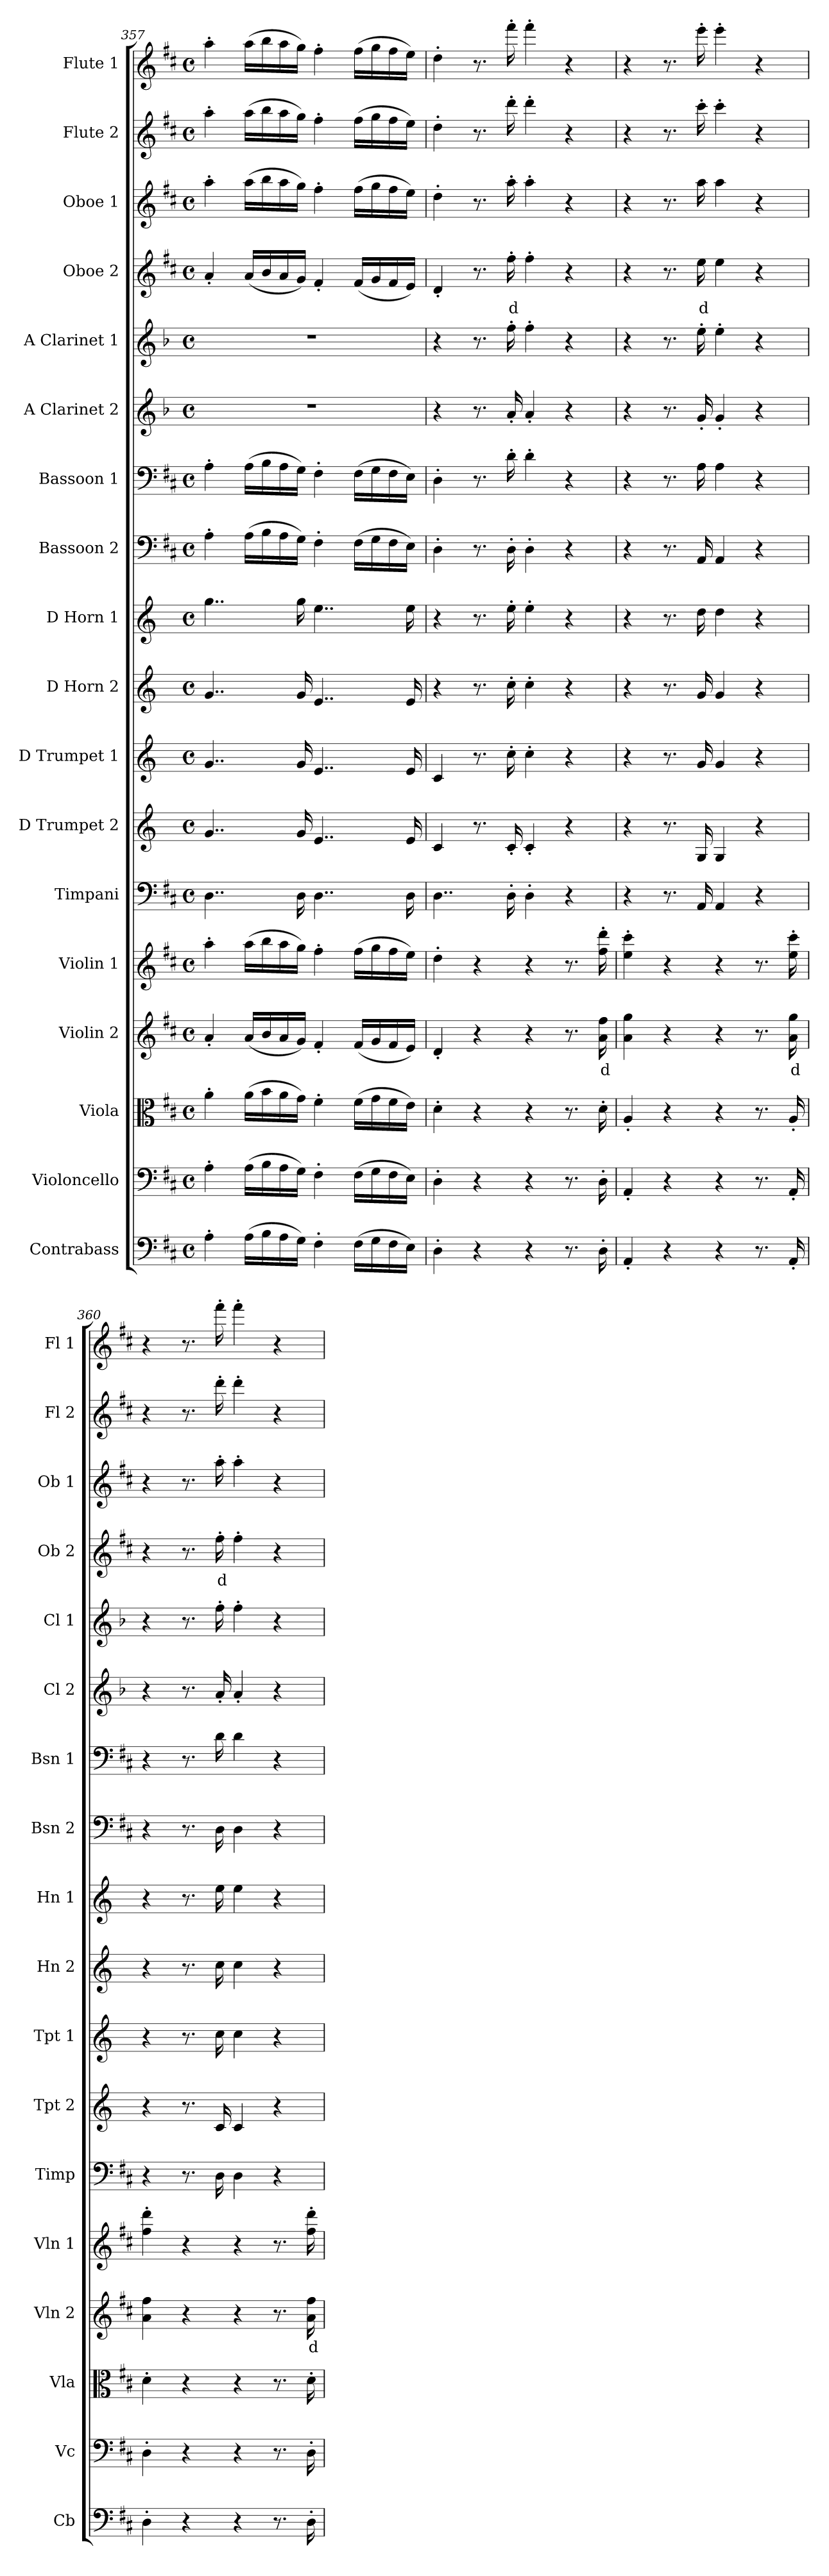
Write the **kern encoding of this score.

**kern	**kern	**kern	**kern	**text	**kern	**kern	**kern	**kern	**kern	**kern	**kern	**kern	**kern	**kern	**kern	**text	**kern	**kern	**kern
*part18	*part17	*part16	*part15	*part15	*part14	*part13	*part12	*part11	*part10	*part9	*part8	*part7	*part6	*part5	*part4	*part4	*part3	*part2	*part1
*staff18	*staff17	*staff16	*staff15	*staff15	*staff14	*staff13	*staff12	*staff11	*staff10	*staff9	*staff8	*staff7	*staff6	*staff5	*staff4	*staff4	*staff3	*staff2	*staff1
*I"Contrabass	*I"Violoncello	*I"Viola	*I"Violin 2	*	*I"Violin 1	*I"Timpani	*I"D Trumpet 2	*I"D Trumpet 1	*I"D Horn 2	*I"D Horn 1	*I"Bassoon 2	*I"Bassoon 1	*I"A Clarinet 2	*I"A Clarinet 1	*I"Oboe 2	*	*I"Oboe 1	*I"Flute 2	*I"Flute 1
*I'Cb	*I'Vc	*I'Vla	*I'Vln 2	*	*I'Vln 1	*I'Timp	*I'Tpt 2	*I'Tpt 1	*I'Hn 2	*I'Hn 1	*I'Bsn 2	*I'Bsn 1	*I'Cl 2	*I'Cl 1	*I'Ob 2	*	*I'Ob 1	*I'Fl 2	*I'Fl 1
*clefF4	*clefF4	*clefC3	*clefG2	*	*clefG2	*clefF4	*clefG2	*clefG2	*clefG2	*clefG2	*clefF4	*clefF4	*clefG2	*clefG2	*clefG2	*	*clefG2	*clefG2	*clefG2
*ITrd7c12	*	*	*	*	*	*	*ITrd-1c-2	*ITrd-1c-2	*ITrd6c10	*ITrd6c10	*	*	*ITrd2c3	*ITrd2c3	*	*	*	*	*
*k[f#c#]	*k[f#c#]	*k[f#c#]	*k[f#c#]	*	*k[f#c#]	*k[f#c#]	*k[f#c#]	*k[f#c#]	*k[f#c#]	*k[f#c#]	*k[f#c#]	*k[f#c#]	*k[f#c#]	*k[f#c#]	*k[f#c#]	*	*k[f#c#]	*k[f#c#]	*k[f#c#]
*M4/4	*M4/4	*M4/4	*M4/4	*	*M4/4	*M4/4	*M4/4	*M4/4	*M4/4	*M4/4	*M4/4	*M4/4	*M4/4	*M4/4	*M4/4	*	*M4/4	*M4/4	*M4/4
*met(c)	*met(c)	*met(c)	*met(c)	*	*met(c)	*met(c)	*met(c)	*met(c)	*met(c)	*met(c)	*met(c)	*met(c)	*met(c)	*met(c)	*met(c)	*	*met(c)	*met(c)	*met(c)
=357	=357	=357	=357	=357	=357	=357	=357	=357	=357	=357	=357	=357	=357	=357	=357	=357	=357	=357	=357
4AA'\	4A'\	4a'\	4a'/	.	4aa'\	4..D\	4..a/	4..a/	4..A/	4..a\	4A'\	4A'\	1r	1r	4a'/	.	4aa'\	4aa'\	4aa'\
(16AA\LL	(16A\LL	(16a\LL	(16a/LL	.	(16aa\LL	.	.	.	.	.	(16A\LL	(16A\LL	.	.	(16a/LL	.	(16aa\LL	(16aa\LL	(16aa\LL
16BB\	16B\	16b\	16b/	.	16bb\	.	.	.	.	.	16B\	16B\	.	.	16b/	.	16bb\	16bb\	16bb\
16AA\	16A\	16a\	16a/	.	16aa\	.	.	.	.	.	16A\	16A\	.	.	16a/	.	16aa\	16aa\	16aa\
16GG\JJ)	16G\JJ)	16g\JJ)	16g/JJ)	.	16gg\JJ)	16D\	16a/	16a/	16A/	16a\	16G\JJ)	16G\JJ)	.	.	16g/JJ)	.	16gg\JJ)	16gg\JJ)	16gg\JJ)
4FF#'\	4F#'\	4f#'\	4f#'/	.	4ff#'\	4..D\	4..f#/	4..f#/	4..F#/	4..f#\	4F#'\	4F#'\	.	.	4f#'/	.	4ff#'\	4ff#'\	4ff#'\
(16FF#\LL	(16F#\LL	(16f#\LL	(16f#/LL	.	(16ff#\LL	.	.	.	.	.	(16F#\LL	(16F#\LL	.	.	(16f#/LL	.	(16ff#\LL	(16ff#\LL	(16ff#\LL
16GG\	16G\	16g\	16g/	.	16gg\	.	.	.	.	.	16G\	16G\	.	.	16g/	.	16gg\	16gg\	16gg\
16FF#\	16F#\	16f#\	16f#/	.	16ff#\	.	.	.	.	.	16F#\	16F#\	.	.	16f#/	.	16ff#\	16ff#\	16ff#\
16EE\JJ)	16E\JJ)	16e\JJ)	16e/JJ)	.	16ee\JJ)	16D\	16f#/	16f#/	16F#/	16f#\	16E\JJ)	16E\JJ)	.	.	16e/JJ)	.	16ee\JJ)	16ee\JJ)	16ee\JJ)
=358	=358	=358	=358	=358	=358	=358	=358	=358	=358	=358	=358	=358	=358	=358	=358	=358	=358	=358	=358
4DD'\	4D'\	4d'\	4d'/	.	4dd'\	4..D\	4d/	4d/	4r	4r	4D'\	4D'\	4r	4r	4d'/	.	4dd'\	4dd'\	4dd'\
4r	4r	4r	4r	.	4r	.	8.r	8.r	8.r	8.r	8.r	8.r	8.r	8.r	8.r	.	8.r	8.r	8.r
!	!	!	!	!	!	!	!	!	!	!	!	!	!	!	!	!LO:LY:b:color=#FF0000	!	!	!
.	.	.	.	.	.	16D'\	16d'/	16dd'\	16d'\	16f#'\	16D'\	16d'\	16f#'/	16dd'\	16ff#'\	d	16aa'\	16ddd'\	16fff#'\
4r	4r	4r	4r	.	4r	4D'\	4d'/	4dd'\	4d'\	4f#'\	4D'\	4d'\	4f#'/	4dd'\	4ff#'\	.	4aa'\	4ddd'\	4fff#'\
8.r	8.r	8.r	8.r	.	8.r	4r	4r	4r	4r	4r	4r	4r	4r	4r	4r	.	4r	4r	4r
!	!	!	!	!LO:LY:b:color=#FF0000	!	!	!	!	!	!	!	!	!	!	!	!	!	!	!
16DD'\	16D'\	16d'\	16a\ 16ff#\	d	16ff#\' 16ddd\'	.	.	.	.	.	.	.	.	.	.	.	.	.	.
=359	=359	=359	=359	=359	=359	=359	=359	=359	=359	=359	=359	=359	=359	=359	=359	=359	=359	=359	=359
4AAA'/	4AA'/	4A'/	4a\ 4gg\	.	4ee\' 4ccc#\'	4r	4r	4r	4r	4r	4r	4r	4r	4r	4r	.	4r	4r	4r
4r	4r	4r	4r	.	4r	8.r	8.r	8.r	8.r	8.r	8.r	8.r	8.r	8.r	8.r	.	8.r	8.r	8.r
!	!	!	!	!	!	!	!	!	!	!	!	!	!	!	!	!LO:LY:b:color=#FF0000	!	!	!
.	.	.	.	.	.	16AA/	16A/	16a/	16A/	16e\	16AA/	16A\	16e'/	16cc#'\	16ee\	d	16aa\	16ccc#'\	16eee'\
4r	4r	4r	4r	.	4r	4AA/	4A/	4a/	4A/	4e\	4AA/	4A\	4e'/	4cc#'\	4ee\	.	4aa\	4ccc#'\	4eee'\
8.r	8.r	8.r	8.r	.	8.r	4r	4r	4r	4r	4r	4r	4r	4r	4r	4r	.	4r	4r	4r
!	!	!	!	!LO:LY:b:color=#FF0000	!	!	!	!	!	!	!	!	!	!	!	!	!	!	!
16AAA'/	16AA'/	16A'/	16a\ 16gg\	d	16ee\' 16ccc#\'	.	.	.	.	.	.	.	.	.	.	.	.	.	.
=360	=360	=360	=360	=360	=360	=360	=360	=360	=360	=360	=360	=360	=360	=360	=360	=360	=360	=360	=360
4DD'\	4D'\	4d'\	4a\ 4ff#\	.	4ff#\' 4ddd\'	4r	4r	4r	4r	4r	4r	4r	4r	4r	4r	.	4r	4r	4r
4r	4r	4r	4r	.	4r	8.r	8.r	8.r	8.r	8.r	8.r	8.r	8.r	8.r	8.r	.	8.r	8.r	8.r
!	!	!	!	!	!	!	!	!	!	!	!	!	!	!	!	!LO:LY:b:color=#FF0000	!	!	!
.	.	.	.	.	.	16D\	16d/	16dd\	16d\	16f#\	16D\	16d\	16f#'/	16dd'\	16ff#'\	d	16aa'\	16ddd'\	16fff#'\
4r	4r	4r	4r	.	4r	4D\	4d/	4dd\	4d\	4f#\	4D\	4d\	4f#'/	4dd'\	4ff#'\	.	4aa'\	4ddd'\	4fff#'\
8.r	8.r	8.r	8.r	.	8.r	4r	4r	4r	4r	4r	4r	4r	4r	4r	4r	.	4r	4r	4r
!	!	!	!	!LO:LY:b:color=#FF0000	!	!	!	!	!	!	!	!	!	!	!	!	!	!	!
16DD'\	16D'\	16d'\	16a\ 16ff#\	d	16ff#\' 16ddd\'	.	.	.	.	.	.	.	.	.	.	.	.	.	.
=	=	=	=	=	=	=	=	=	=	=	=	=	=	=	=	=	=	=	=
*-	*-	*-	*-	*-	*-	*-	*-	*-	*-	*-	*-	*-	*-	*-	*-	*-	*-	*-	*-
